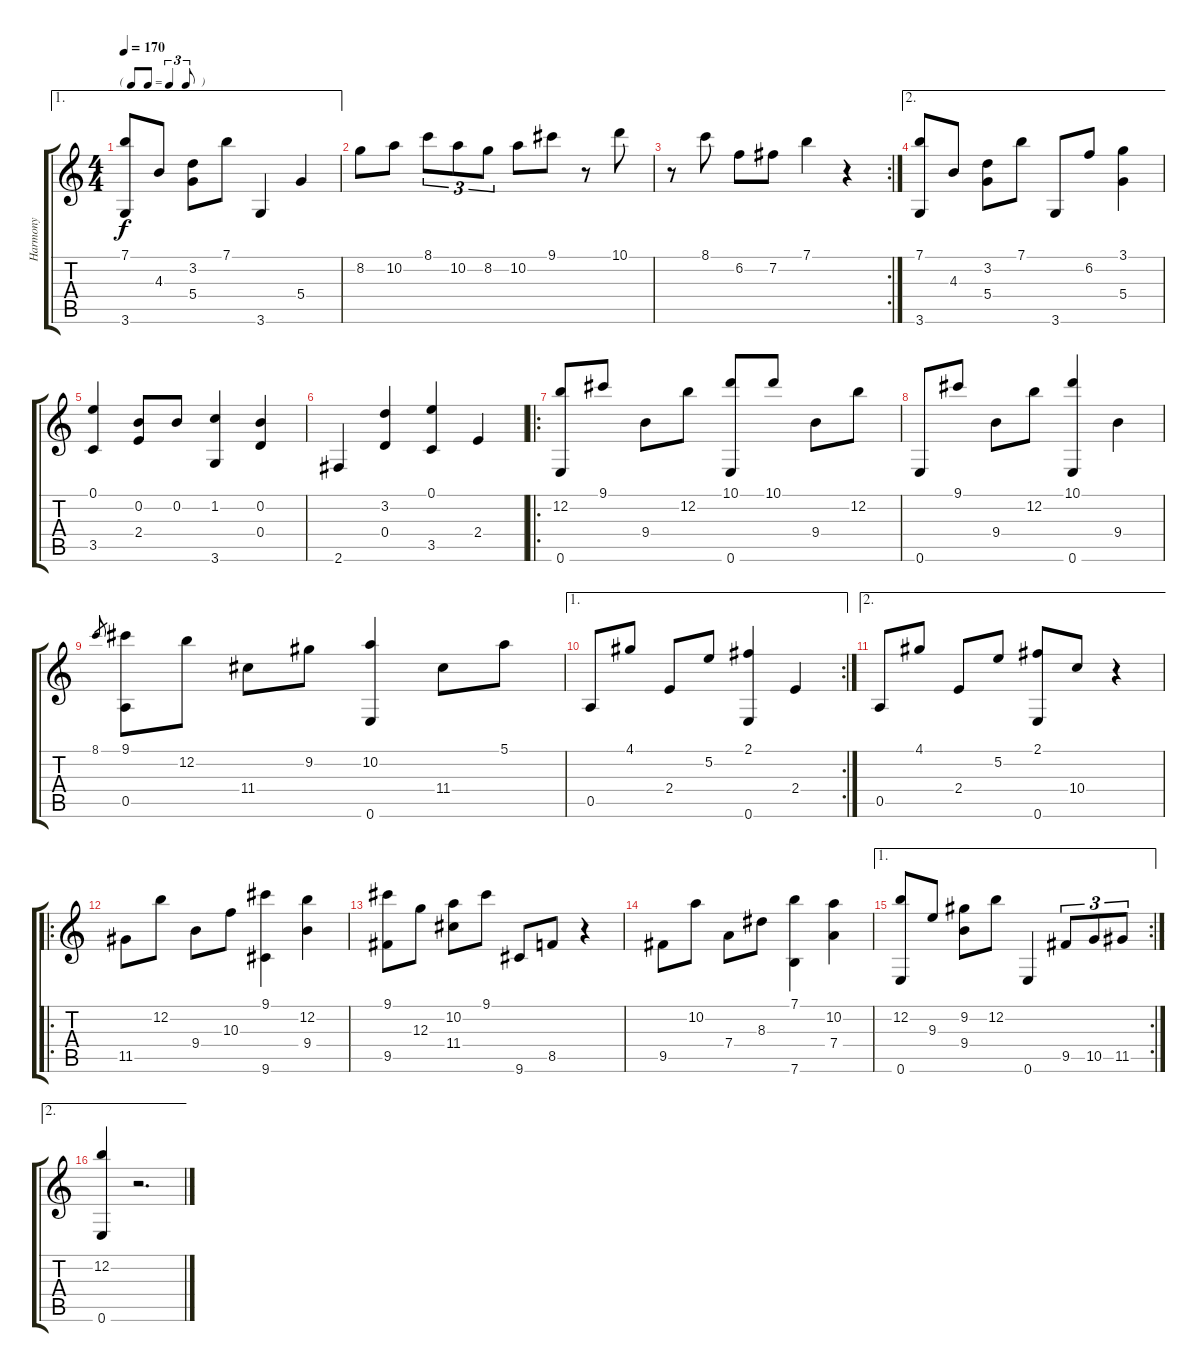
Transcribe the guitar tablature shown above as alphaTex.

\track ("Harmony" "Harmony") {solo instrument acousticguitarsteel}
\staff {score tabs}
\tuning (E4 B3 G3 D3 A2 E2) {hide}
\ae 1
\ts (4 4)
\tf triplet8th
\tempo 170
\clef g2
\ks c
(7.1 3.6).8{dy f} 4.3.8 (3.2 5.4).8 7.1.8 3.6.4 5.4.4 |
8.2.8 10.2.8 8.1.8{tu (3 2)} 10.2.8{tu (3 2)} 8.2.8{tu (3 2)} 10.2.8 9.1.8 r.8 10.1.8 |
\rc 2
r.8 8.1.8 6.2.8 7.2.8 7.1.4 r.4 |
\ae 2
(7.1 3.6).8 4.3.8 (3.2 5.4).8 7.1.8 3.6.8 6.2.8 (3.1 5.4).4 |
(0.1 3.5).4 (0.2 2.4).8 0.2.8 (1.2 3.6).4 (0.2 0.4).4 |
2.6.4 (3.2 0.4).4 (0.1 3.5).4 2.4.4 |
\ro
(12.2 0.6).8 9.1.8 9.4.8 12.2.8 (10.1 0.6).8 10.1.8 9.4.8 12.2.8 |
0.6.8 9.1.8 9.4.8 12.2.8 (10.1 0.6).4 9.4.4 |
8.1.8{gr} (9.1 0.5).8 12.2.8 11.4.8 9.2.8 (10.2 0.6).4 11.4.8 5.1.8 |
\ae 1
\rc 2
0.5.8 4.1.8 2.4.8 5.2.8 (2.1 0.6).4 2.4.4 |
\ae 2
0.5.8 4.1.8 2.4.8 5.2.8 (2.1 0.6).8 10.4.8 r.4 |
\ro
11.5.8 12.2.8 9.4.8 10.3.8 (9.1 9.6).4 (12.2 9.4).4 |
(9.1 9.5).8 12.3.8 (10.2 11.4).8 9.1.8 9.6.8 8.5.8 r.4 |
9.5.8 10.2.8 7.4.8 8.3.8 (7.1 7.6).4 (10.2 7.4).4 |
\ae 1
\rc 2
(12.2 0.6).8 9.3.8 (9.2 9.4).8 12.2.8 0.6.4 9.5.8{tu (3 2)} 10.5.8{tu (3 2)} 11.5.8{tu (3 2)} |
\ae 2
(12.2 0.6).4 r.2{d}
